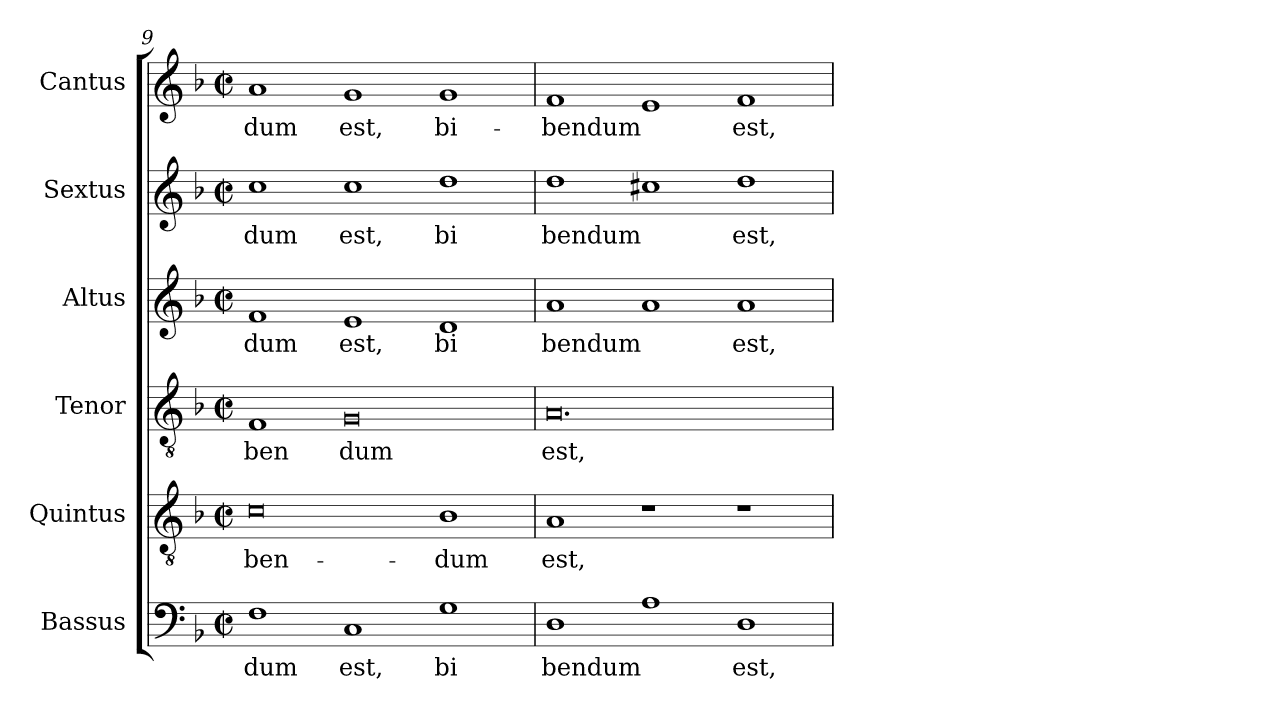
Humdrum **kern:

**kern	**text	**kern	**text	**kern	**text	**kern	**text	**kern	**text	**kern	**text
*part6	*part6	*part5	*part5	*part4	*part4	*part3	*part3	*part2	*part2	*part1	*part1
*staff6	*staff6	*staff5	*staff5	*staff4	*staff4	*staff3	*staff3	*staff2	*staff2	*staff1	*staff1
*I"Bassus	*	*I"Quintus	*	*I"Tenor	*	*I"Altus	*	*I"Sextus	*	*I"Cantus	*
*clefF4	*	*clefGv2	*	*clefGv2	*	*clefG2	*	*clefG2	*	*clefG2	*
*k[b-]	*	*k[b-]	*	*k[b-]	*	*k[b-]	*	*k[b-]	*	*k[b-]	*
*F:	*	*F:	*	*F:	*	*F:	*	*F:	*	*F:	*
*M2/2	*	*M2/2	*	*M2/2	*	*M2/2	*	*M2/2	*	*M2/2	*
*met(c|)	*	*met(c|)	*	*met(c|)	*	*met(c|)	*	*met(c|)	*	*met(c|)	*
=9	=9	=9	=9	=9	=9	=9	=9	=9	=9	=9	=9
!	!LO:LY:b:cj	!	!LO:LY:b:cj	!	!LO:LY:b:cj	!	!LO:LY:b:cj	!	!LO:LY:b:cj	!	!LO:LY:b:cj
1F	dum	0c	-ben-	1F	ben	1f	dum	1cc	dum	1a	-dum
!	!LO:LY:b:cj	!	!	!	!LO:LY:b:cj	!	!LO:LY:b:cj	!	!LO:LY:b:cj	!	!LO:LY:b:cj
1C	est,	.	.	0G	dum	1e	est,	1cc	est,	1g	est,
!	!LO:LY:b:cj	!	!LO:LY:b:cj	!	!	!	!LO:LY:b:cj	!	!LO:LY:b:cj	!	!LO:LY:b:cj
1G	bi	1B-	-dum	.	.	1d	bi	1dd	bi	1g	bi-
=10	=10	=10	=10	=10	=10	=10	=10	=10	=10	=10	=10
!	!LO:LY:b	!	!LO:LY:b:cj	!	!LO:LY:b:cj	!	!LO:LY:b	!	!LO:LY:b	!	!LO:LY:b
1D	bendum	1A	est,	0.A	est,	1a	bendum	1dd	bendum	1f	-bendum
1A	.	1r	.	.	.	1a	.	1cc#X	.	1e	.
!	!LO:LY:b:cj	!	!	!	!	!	!LO:LY:b:cj	!	!LO:LY:b:cj	!	!LO:LY:b:cj
1D	est,	1r	.	.	.	1a	est,	1dd	est,	1f	est,
=	=	=	=	=	=	=	=	=	=	=	=
*-	*-	*-	*-	*-	*-	*-	*-	*-	*-	*-	*-
